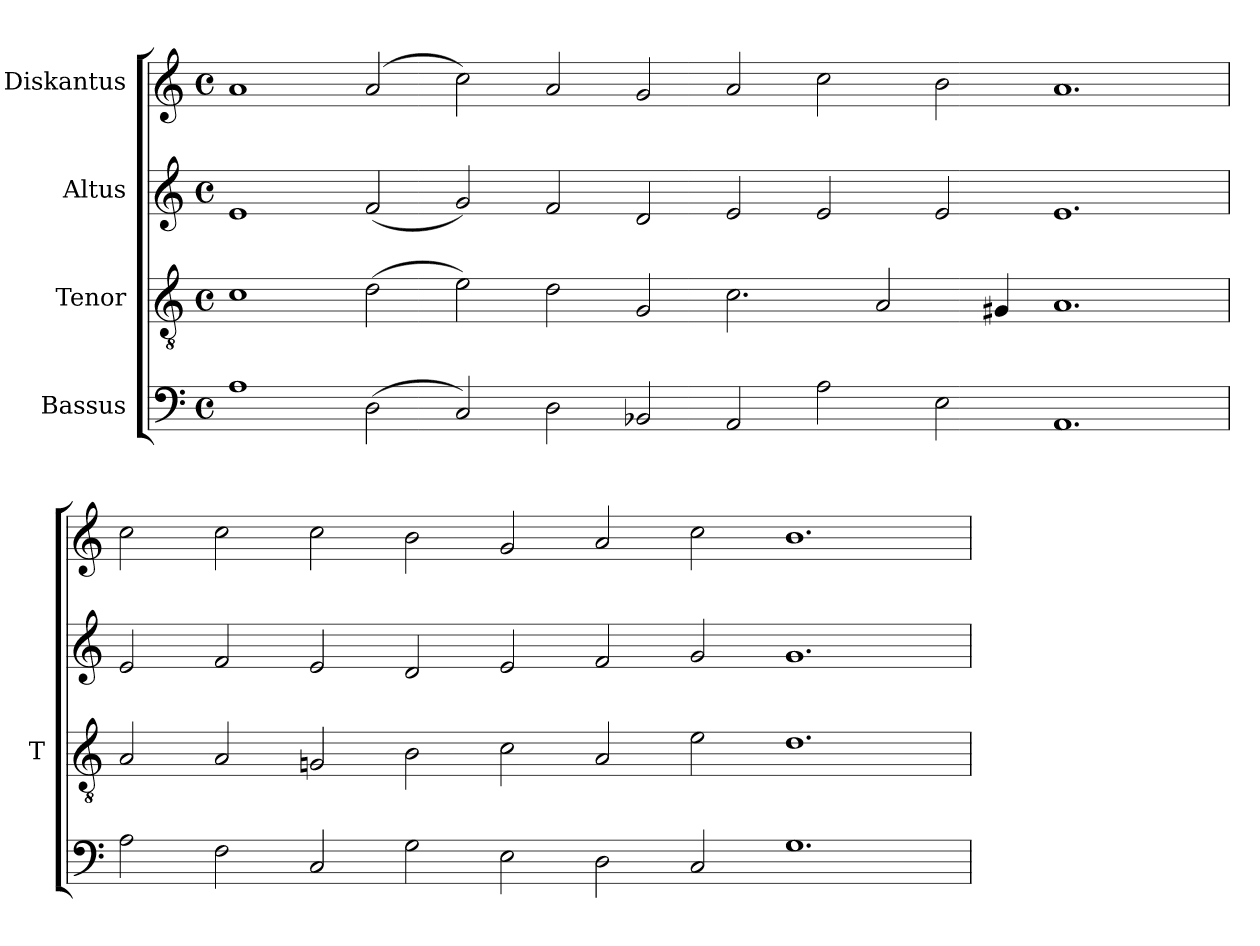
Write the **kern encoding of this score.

**kern	**kern	**kern	**kern
*part4	*part3	*part2	*part1
*staff4	*staff3	*staff2	*staff1
*I"Bassus	*I"Tenor	*I"Altus	*I"Diskantus
*	*I'T	*	*
*clefF4	*clefGv2	*clefG2	*clefG2
*k[]	*k[]	*k[]	*k[]
*M2/2	*M2/2	*M2/2	*M2/2
*met(c)	*met(c)	*met(c)	*met(c)
=	=	=	=
1A	1c	1e	1a
(2D	(2d	(2f	(2a
2C)	2e)	2g)	2cc)
2D	2d	2f	2a
2BB-X	2G	2d	2g
2AA	2.c	2e	2a
2A	.	2e	2cc
.	2A	.	.
2E	.	2e	2b
.	4G#X	.	.
1.AA	1.A	1.e	1.a
=	=	=	=
2A	2A	2e	2cc
2F	2A	2f	2cc
2C	2Gn	2e	2cc
2G	2B	2d	2b
2E	2c	2e	2g
2D	2A	2f	2a
2C	2e	2g	2cc
1.G	1.d	1.g	1.b
=	=	=	=
*-	*-	*-	*-
